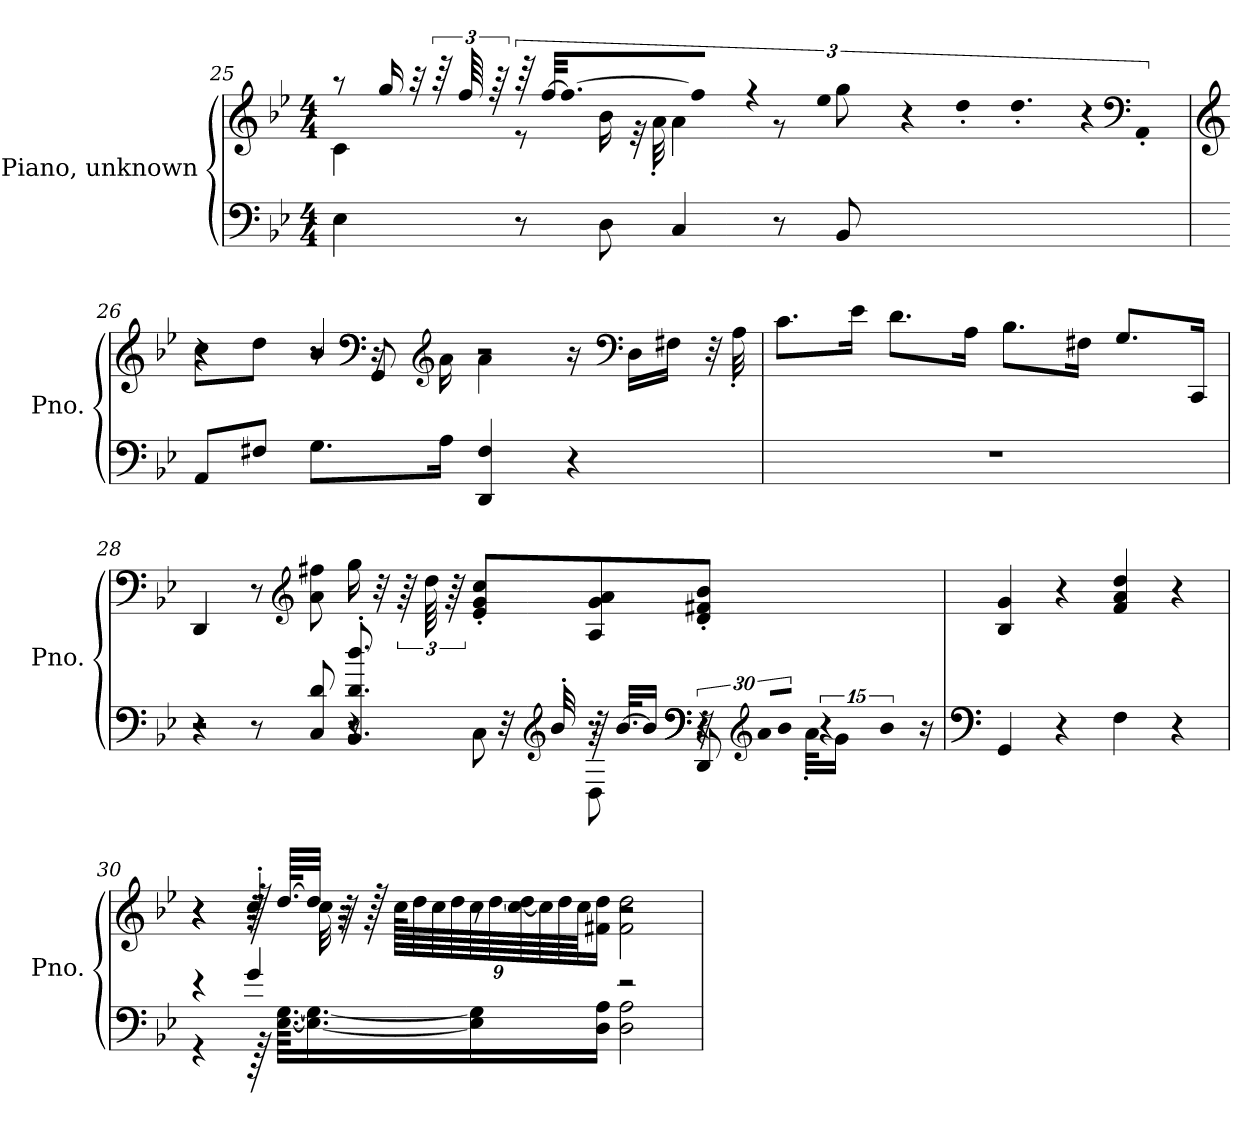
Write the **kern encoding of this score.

**kern	**kern
*part1	*part1
*staff2	*staff1
*I"Piano, unknown	*
*I'Pno.	*
!!LO:LB:g=z
*clefF4	*clefG2
*k[b-e-]	*k[b-e-]
*M4/4	*M4/4
=25	=25
*	*^
4E-\	8r	4c\
.	16gg/	.
.	32r	.
.	96r	.
.	96ff/	.
.	96r	.
8r	96r	8r
.	[48ff/KLL	.
.	16.ff/J_	.
8D\	8ff/J]	16b-\
.	.	32r
.	.	32a'\
4C/	8r	4a\
.	16ee-/	.
.	32r	.
.	32dd'/	.
8r	8.dd'/	8r
8BB-/	.	8gg\
.	32r	.
*	*clefF4	*
.	32AA'/	.
*	*v	*v
!!LO:LB:g=z
=26	=26
*	*clefG2
*	*^
*	*	*^
8AA/L	4r	8cc\L	4r
8F#X/J	.	8dd\J	.
8.G\L	4b-/	8r	8r
*	*clefF4	*	*
.	.	16r	8GG/
*	*clefG2	*	*
16A\Jk	.	16a\	.
4DD/ 4F#/	2r	4a\	2r
4r	.	16r	.
*	*clefF4	*	*
.	.	16D\LL	.
.	.	16F#X\JJ	.
.	.	32r	.
.	.	32A'\	.
*	*v	*v	*v
=27	=27
1r	8.c\L
.	16e-\Jk
.	8.d\L
.	16A\Jk
.	8.B-\L
.	16F#X\Jk
.	8.G/L
.	16CC/Jk
!!LO:LB:g=z
=28	=28
*^	*
*	*^	*
4r	2r	2r	4DD/
8r	.	.	8r
*	*	*	*clefG2
8C/ 8d/	.	.	8a\ 8ff#X\
8.BB-/' 8.d/' 8.dd/'	8r	4r	16gg\
.	.	.	32r
.	.	.	96r
.	.	.	96dd\
.	.	.	96r
.	8C\	.	8e-/' 8g/' 8cc/'L
32r	.	.	.
*clefG2	*	*	*
32b-'/	.	.	.
64r	8D\	8r	8A/ 8g/ 8a/
[32.b-/KLL	.	.	.
16b-/JJ]	.	.	.
*clefF4	*	*	*
!LO:N:vis=128	!	!	!
1920%17r	32r	8DD/	8d/' 8f#X/' 8b-/'J
*clefG2	*	*	*
!LO:N:vis=256	!	!	!
1920%17a/KLLLL	.	.	.
!LO:N:vis=64	!	!	!
960%17b-/JJJJ	.	.	.
.	32a'\KLL	.	.
1920ryy	.	.	.
!LO:N:vis=64	!	!	!
960%17r	.	.	.
!LO:N:vis=256	!	!	!
1920%17b-/	.	.	.
16r	16g\JJ	.	.
*v	*v	*v	*
=29	=29
*clefF4	*
4GG/	4B-/ 4g/
4r	4r
4F\	4f/ 4a/ 4dd/
4r	4r
!!LO:PB:g=z
=30	=30
*^	*^
*	*	*	*^
4r	4r	4r	4r	4r
4g/	128r	128r	32r	4cc'/
.	[64.E-\ [64.G\KKLL	[64.dd/KLLL	.	.
.	16.E-\_ 16.G\_	32dd/JJJ]	32cc\	.
.	.	16r	64r	.
.	.	.	128r	.
.	.	.	128cc\KLLLL	.
*	*	*	*Xbrackettup	*
.	.	.	96dd\	.
.	.	.	96cc\	.
.	.	.	96dd\	.
.	16E-\] 16G\]	8r	96cc\	.
.	.	.	[96dd\	.
.	.	.	[96cc\ 96dd\]	.
.	.	.	96cc\]	.
.	.	.	96dd\	.
.	.	.	96cc\JJ	.
.	16D\ 16A\JJ	.	16f#X\ 16dd\JJ	.
2r	2D\ 2A\	2r	2f#\ 2dd\	2r
*v	*v	*	*	*
*	*v	*v	*v
=	=
*-	*-
